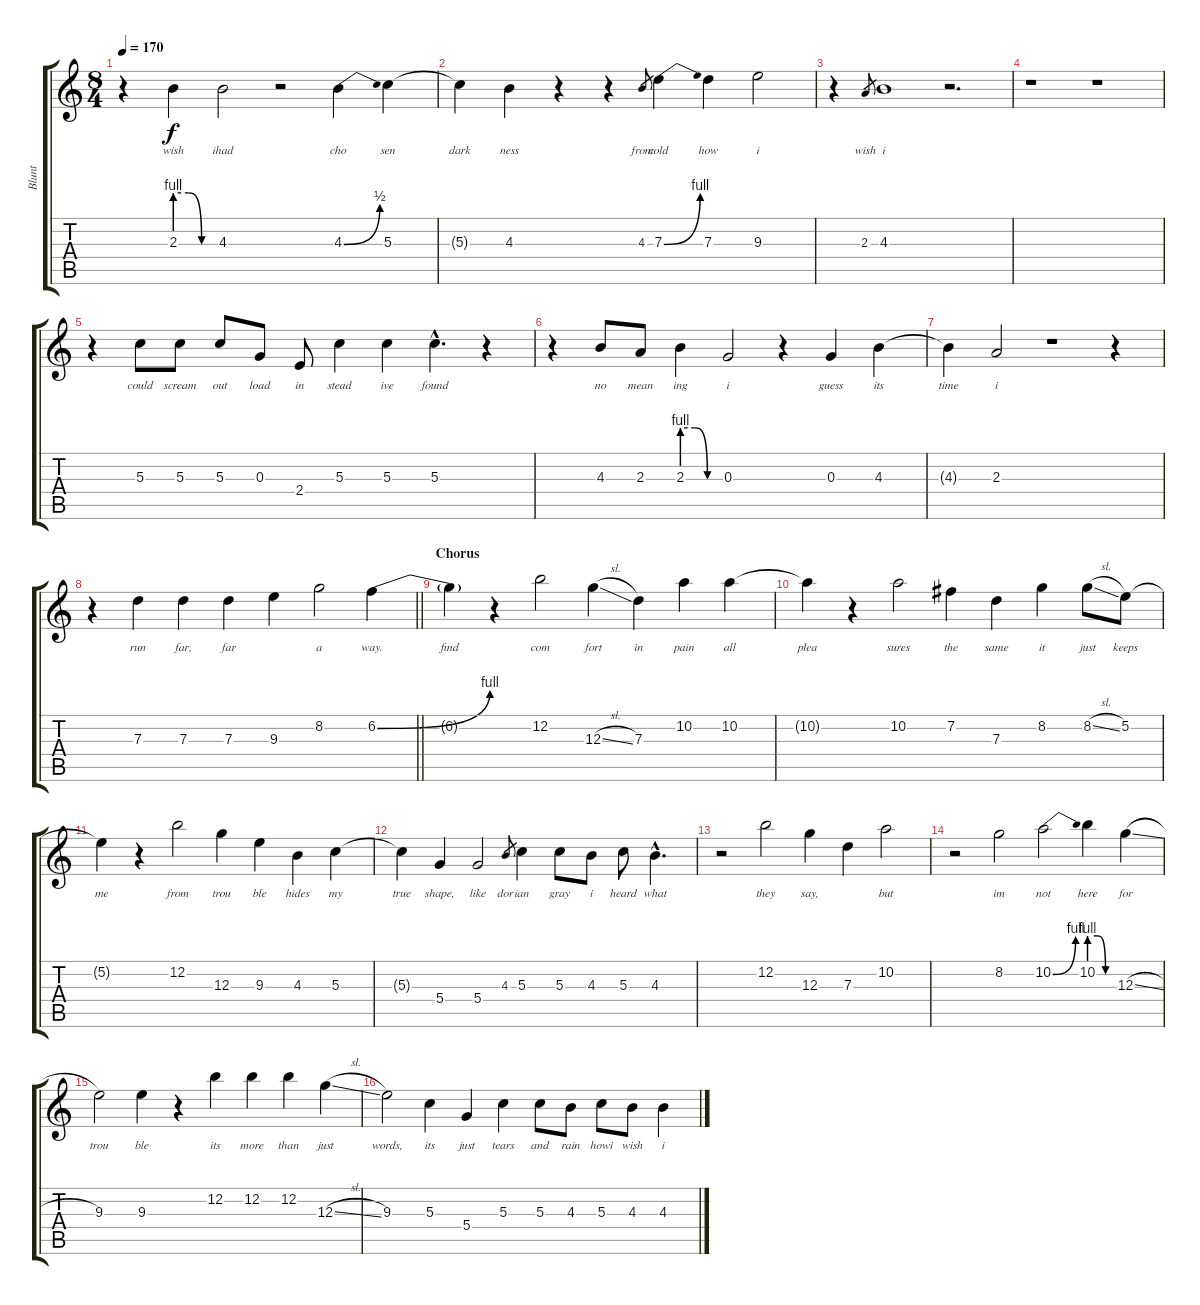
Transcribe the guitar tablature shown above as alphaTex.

\track ("Blunt" "Blunt") {instrument distortionguitar}
\staff {score tabs}
\tuning (E4 B3 G3 D3 A2 E2) {hide}
\ts (8 4)
\tempo 170
\clef g2
\ks c
r.4{dy f} 2.3{be (custom 0 4 20 4 40 0 60 0)}.4{lyrics (0 "wish") lyrics (1 "") lyrics (2 "") lyrics (3 "") lyrics (4 "")} 4.3.2{lyrics (0 "ihad") lyrics (1 "") lyrics (2 "") lyrics (3 "") lyrics (4 "")} r.2 4.3{be (bend 0 0 60 2)}.4{lyrics (0 "cho") lyrics (1 "") lyrics (2 "") lyrics (3 "") lyrics (4 "")} 5.3.4{lyrics (0 "sen") lyrics (1 "") lyrics (2 "") lyrics (3 "") lyrics (4 "")} |
5.3{t}.4{lyrics (0 "dark") lyrics (1 "") lyrics (2 "") lyrics (3 "") lyrics (4 "")} 4.3.4{lyrics (0 "ness") lyrics (1 "") lyrics (2 "") lyrics (3 "") lyrics (4 "")} r.4 r.4 4.3.8{lyrics (0 "from") lyrics (1 "") lyrics (2 "") lyrics (3 "") lyrics (4 "") gr} 7.3{be (bend 0 0 60 4)}.4{lyrics (0 "cold") lyrics (1 "") lyrics (2 "") lyrics (3 "") lyrics (4 "")} 7.3.4{lyrics (0 "how") lyrics (1 "") lyrics (2 "") lyrics (3 "") lyrics (4 "")} 9.3.2{lyrics (0 "i") lyrics (1 "") lyrics (2 "") lyrics (3 "") lyrics (4 "")} |
r.4 2.3.8{lyrics (0 "wish") lyrics (1 "") lyrics (2 "") lyrics (3 "") lyrics (4 "") gr} 4.3.1{lyrics (0 "i") lyrics (1 "") lyrics (2 "") lyrics (3 "") lyrics (4 "")} r.2{d} |
r.1 r.1 |
r.4 5.3.8{lyrics (0 "could") lyrics (1 "") lyrics (2 "") lyrics (3 "") lyrics (4 "")} 5.3.8{lyrics (0 "scream") lyrics (1 "") lyrics (2 "") lyrics (3 "") lyrics (4 "")} 5.3.8{lyrics (0 "out") lyrics (1 "") lyrics (2 "") lyrics (3 "") lyrics (4 "")} 0.3.8{lyrics (0 "load") lyrics (1 "") lyrics (2 "") lyrics (3 "") lyrics (4 "")} 2.4.8{lyrics (0 "in") lyrics (1 "") lyrics (2 "") lyrics (3 "") lyrics (4 "")} 5.3.4{lyrics (0 "stead") lyrics (1 "") lyrics (2 "") lyrics (3 "") lyrics (4 "")} 5.3.4{lyrics (0 "ive") lyrics (1 "") lyrics (2 "") lyrics (3 "") lyrics (4 "")} 5.3{hac}.4{d lyrics (0 "found") lyrics (1 "") lyrics (2 "") lyrics (3 "") lyrics (4 "")} r.4 |
r.4 4.3.8{lyrics (0 "no") lyrics (1 "") lyrics (2 "") lyrics (3 "") lyrics (4 "")} 2.3.8{lyrics (0 "mean") lyrics (1 "") lyrics (2 "") lyrics (3 "") lyrics (4 "")} 2.3{be (custom 0 4 20 4 40 0 60 0)}.4{lyrics (0 "ing") lyrics (1 "") lyrics (2 "") lyrics (3 "") lyrics (4 "")} 0.3.2{lyrics (0 "i") lyrics (1 "") lyrics (2 "") lyrics (3 "") lyrics (4 "")} r.4 0.3.4{lyrics (0 "guess") lyrics (1 "") lyrics (2 "") lyrics (3 "") lyrics (4 "")} 4.3.4{lyrics (0 "its") lyrics (1 "") lyrics (2 "") lyrics (3 "") lyrics (4 "")} |
4.3{t}.4{lyrics (0 "time") lyrics (1 "") lyrics (2 "") lyrics (3 "") lyrics (4 "")} 2.3.2{lyrics (0 "i") lyrics (1 "") lyrics (2 "") lyrics (3 "") lyrics (4 "")} r.1 r.4 |
\barLineRight lightlight
r.4 7.3.4{lyrics (0 "run") lyrics (1 "") lyrics (2 "") lyrics (3 "") lyrics (4 "")} 7.3.4{lyrics (0 "far,") lyrics (1 "") lyrics (2 "") lyrics (3 "") lyrics (4 "")} 7.3.4{lyrics (0 "far") lyrics (1 "") lyrics (2 "") lyrics (3 "") lyrics (4 "")} 9.3.4{lyrics (0 "") lyrics (1 "") lyrics (2 "") lyrics (3 "") lyrics (4 "")} 8.2.2{lyrics (0 "a") lyrics (1 "") lyrics (2 "") lyrics (3 "") lyrics (4 "")} 6.2{be (bend 0 0 60 4)}.4{lyrics (0 "way.") lyrics (1 "") lyrics (2 "") lyrics (3 "") lyrics (4 "")} |
\section ("" "Chorus")
6.2{t}.4{lyrics (0 "find") lyrics (1 "") lyrics (2 "") lyrics (3 "") lyrics (4 "")} r.4 12.2.2{lyrics (0 "com") lyrics (1 "") lyrics (2 "") lyrics (3 "") lyrics (4 "")} 12.3{sl}.4{lyrics (0 "fort") lyrics (1 "") lyrics (2 "") lyrics (3 "") lyrics (4 "")} 7.3.4{lyrics (0 "in") lyrics (1 "") lyrics (2 "") lyrics (3 "") lyrics (4 "")} 10.2.4{lyrics (0 "pain") lyrics (1 "") lyrics (2 "") lyrics (3 "") lyrics (4 "")} 10.2.4{lyrics (0 "all") lyrics (1 "") lyrics (2 "") lyrics (3 "") lyrics (4 "")} |
10.2{t}.4{lyrics (0 "plea") lyrics (1 "") lyrics (2 "") lyrics (3 "") lyrics (4 "")} r.4 10.2.2{lyrics (0 "sures") lyrics (1 "") lyrics (2 "") lyrics (3 "") lyrics (4 "")} 7.2.4{lyrics (0 "the") lyrics (1 "") lyrics (2 "") lyrics (3 "") lyrics (4 "")} 7.3.4{lyrics (0 "same") lyrics (1 "") lyrics (2 "") lyrics (3 "") lyrics (4 "")} 8.2.4{lyrics (0 "it") lyrics (1 "") lyrics (2 "") lyrics (3 "") lyrics (4 "")} 8.2{sl}.8{lyrics (0 "just") lyrics (1 "") lyrics (2 "") lyrics (3 "") lyrics (4 "")} 5.2.8{lyrics (0 "keeps") lyrics (1 "") lyrics (2 "") lyrics (3 "") lyrics (4 "")} |
5.2{t}.4{lyrics (0 "me") lyrics (1 "") lyrics (2 "") lyrics (3 "") lyrics (4 "")} r.4 12.2.2{lyrics (0 "from") lyrics (1 "") lyrics (2 "") lyrics (3 "") lyrics (4 "")} 12.3.4{lyrics (0 "trou") lyrics (1 "") lyrics (2 "") lyrics (3 "") lyrics (4 "")} 9.3.4{lyrics (0 "ble") lyrics (1 "") lyrics (2 "") lyrics (3 "") lyrics (4 "")} 4.3.4{lyrics (0 "hides") lyrics (1 "") lyrics (2 "") lyrics (3 "") lyrics (4 "")} 5.3.4{lyrics (0 "my") lyrics (1 "") lyrics (2 "") lyrics (3 "") lyrics (4 "")} |
5.3{t}.4{lyrics (0 "true") lyrics (1 "") lyrics (2 "") lyrics (3 "") lyrics (4 "")} 5.4.4{lyrics (0 "shape,") lyrics (1 "") lyrics (2 "") lyrics (3 "") lyrics (4 "")} 5.4.2{lyrics (0 "like") lyrics (1 "") lyrics (2 "") lyrics (3 "") lyrics (4 "")} 4.3.8{lyrics (0 "dor") lyrics (1 "") lyrics (2 "") lyrics (3 "") lyrics (4 "") gr} 5.3.4{lyrics (0 "ian") lyrics (1 "") lyrics (2 "") lyrics (3 "") lyrics (4 "")} 5.3.8{lyrics (0 "gray") lyrics (1 "") lyrics (2 "") lyrics (3 "") lyrics (4 "")} 4.3.8{lyrics (0 "i") lyrics (1 "") lyrics (2 "") lyrics (3 "") lyrics (4 "")} 5.3.8{lyrics (0 "heard") lyrics (1 "") lyrics (2 "") lyrics (3 "") lyrics (4 "")} 4.3{hac}.4{d lyrics (0 "what") lyrics (1 "") lyrics (2 "") lyrics (3 "") lyrics (4 "")} |
r.2 12.2.2{lyrics (0 "they") lyrics (1 "") lyrics (2 "") lyrics (3 "") lyrics (4 "")} 12.3.4{lyrics (0 "say,") lyrics (1 "") lyrics (2 "") lyrics (3 "") lyrics (4 "")} 7.3.4{lyrics (0 "") lyrics (1 "") lyrics (2 "") lyrics (3 "") lyrics (4 "")} 10.2.2{lyrics (0 "but") lyrics (1 "") lyrics (2 "") lyrics (3 "") lyrics (4 "")} |
r.2 8.2.2{lyrics (0 "im") lyrics (1 "") lyrics (2 "") lyrics (3 "") lyrics (4 "")} 10.2{be (bend 0 0 60 4)}.2{lyrics (0 "not") lyrics (1 "") lyrics (2 "") lyrics (3 "") lyrics (4 "")} 10.2{be (custom 0 4 20 4 40 0 60 0)}.4{lyrics (0 "here") lyrics (1 "") lyrics (2 "") lyrics (3 "") lyrics (4 "")} 12.3{sl}.4{lyrics (0 "for") lyrics (1 "") lyrics (2 "") lyrics (3 "") lyrics (4 "")} |
9.3.2{lyrics (0 "trou") lyrics (1 "") lyrics (2 "") lyrics (3 "") lyrics (4 "")} 9.3.4{lyrics (0 "ble") lyrics (1 "") lyrics (2 "") lyrics (3 "") lyrics (4 "")} r.4 12.2.4{lyrics (0 "its") lyrics (1 "") lyrics (2 "") lyrics (3 "") lyrics (4 "")} 12.2.4{lyrics (0 "more") lyrics (1 "") lyrics (2 "") lyrics (3 "") lyrics (4 "")} 12.2.4{lyrics (0 "than") lyrics (1 "") lyrics (2 "") lyrics (3 "") lyrics (4 "")} 12.3{sl}.4{lyrics (0 "just") lyrics (1 "") lyrics (2 "") lyrics (3 "") lyrics (4 "")} |
9.3.2{lyrics (0 "words,") lyrics (1 "") lyrics (2 "") lyrics (3 "") lyrics (4 "")} 5.3.4{lyrics (0 "its") lyrics (1 "") lyrics (2 "") lyrics (3 "") lyrics (4 "")} 5.4.4{lyrics (0 "just") lyrics (1 "") lyrics (2 "") lyrics (3 "") lyrics (4 "")} 5.3.4{lyrics (0 "tears") lyrics (1 "") lyrics (2 "") lyrics (3 "") lyrics (4 "")} 5.3.8{lyrics (0 "and") lyrics (1 "") lyrics (2 "") lyrics (3 "") lyrics (4 "")} 4.3.8{lyrics (0 "rain") lyrics (1 "") lyrics (2 "") lyrics (3 "") lyrics (4 "")} 5.3.8{lyrics (0 "howi") lyrics (1 "") lyrics (2 "") lyrics (3 "") lyrics (4 "")} 4.3.8{lyrics (0 "wish") lyrics (1 "") lyrics (2 "") lyrics (3 "") lyrics (4 "")} 4.3.4{lyrics (0 "i") lyrics (1 "") lyrics (2 "") lyrics (3 "") lyrics (4 "")}
